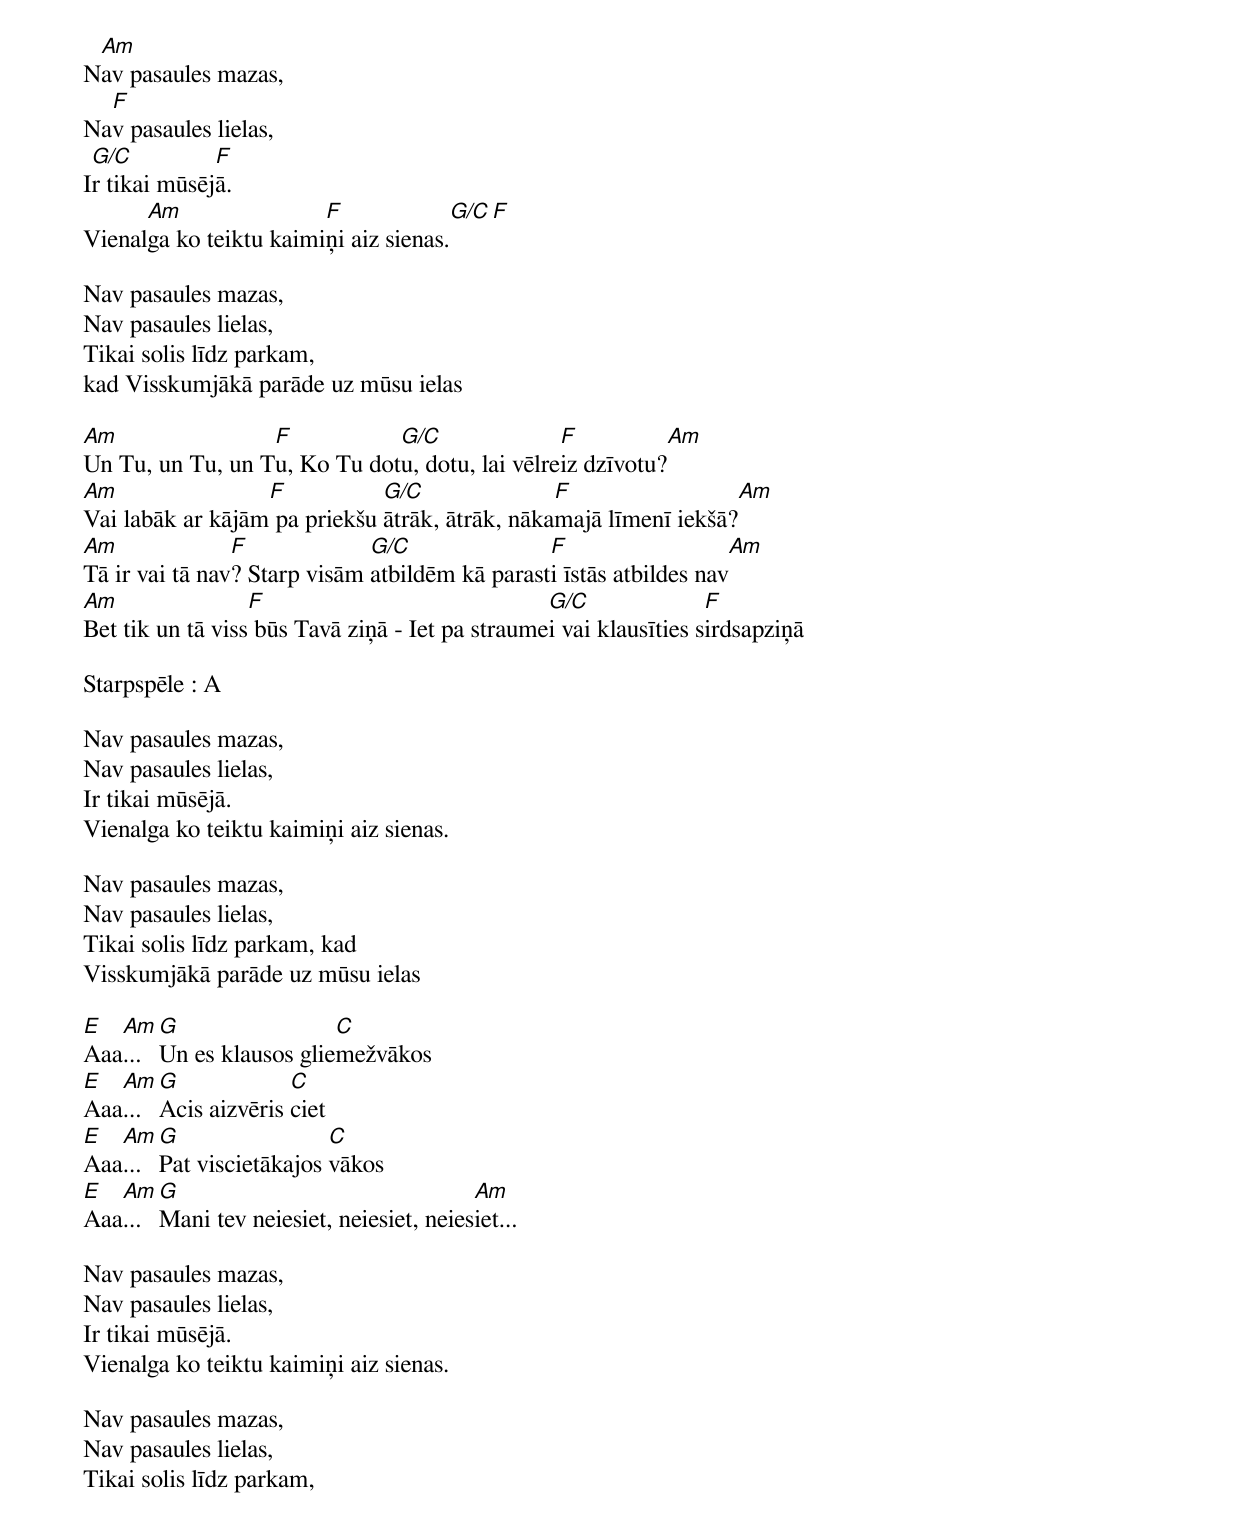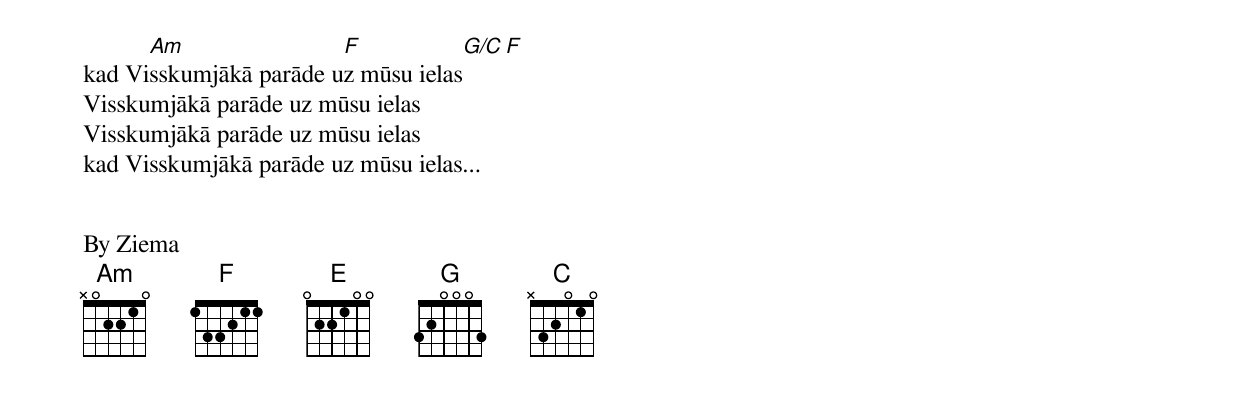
 Am
Nav pasaules mazas,
  F
Nav pasaules lielas,
 G/C          F
Ir tikai mūsējā.
      Am                F             G/C        F
Vienalga ko teiktu kaimiņi aiz sienas.

Nav pasaules mazas,
Nav pasaules lielas,
Tikai solis līdz parkam,
kad Visskumjākā parāde uz mūsu ielas

Am                F           G/C               F           Am
Un Tu, un Tu, un Tu, Ko Tu dotu, dotu, lai vēlreiz dzīvotu?
Am                F           G/C               F                   Am
Vai labāk ar kājām pa priekšu ātrāk, ātrāk, nākamajā līmenī iekšā?
Am              F             G/C               F                     Am
Tā ir vai tā nav? Starp visām atbildēm kā parasti īstās atbildes nav
Am                F                              G/C               F
Bet tik un tā viss būs Tavā ziņā - Iet pa straumei vai klausīties sirdsapziņā

Starpspēle : A

Nav pasaules mazas,
Nav pasaules lielas,
Ir tikai mūsējā.
Vienalga ko teiktu kaimiņi aiz sienas.

Nav pasaules mazas,
Nav pasaules lielas,
Tikai solis līdz parkam, kad
Visskumjākā parāde uz mūsu ielas

E  Am  G                 C
Aaa... Un es klausos gliemežvākos
E  Am  G             C
Aaa... Acis aizvēris ciet
E  Am  G                 C
Aaa... Pat viscietākajos vākos
E  Am  G                                 Am
Aaa... Mani tev neiesiet, neiesiet, neiesiet...

Nav pasaules mazas,
Nav pasaules lielas,
Ir tikai mūsējā.
Vienalga ko teiktu kaimiņi aiz sienas.

Nav pasaules mazas,
Nav pasaules lielas,
Tikai solis līdz parkam,
      Am                F             G/C        F
kad Visskumjākā parāde uz mūsu ielas
Visskumjākā parāde uz mūsu ielas
Visskumjākā parāde uz mūsu ielas
kad Visskumjākā parāde uz mūsu ielas...


By Ziema
